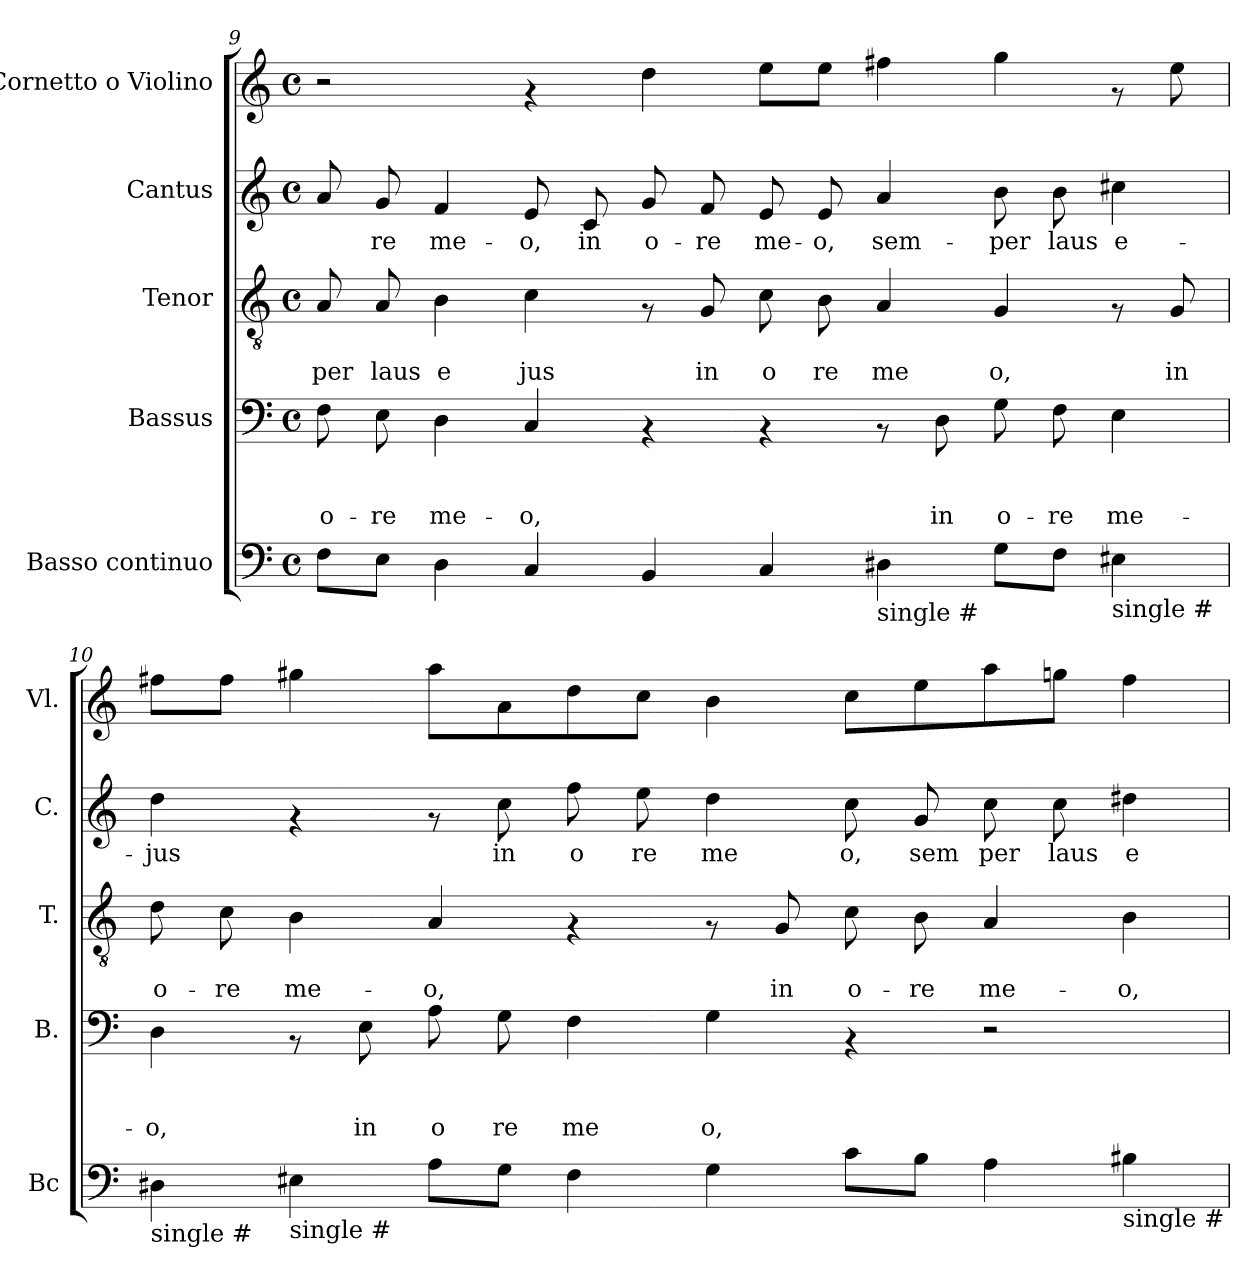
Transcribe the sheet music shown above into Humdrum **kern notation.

**kern	**kern	**text	**text	**text	**kern	**text	**text	**kern	**text	**kern
*part5	*part4	*part4	*part4	*part4	*part3	*part3	*part3	*part2	*part2	*part1
*staff5	*staff4	*staff4	*staff4	*staff4	*staff3	*staff3	*staff3	*staff2	*staff2	*staff1
*I"Basso continuo	*I"Bassus	*	*	*	*I"Tenor	*	*	*I"Cantus	*	*I"Cornetto o Violino
*I'Bc	*I'B.	*	*	*	*I'T.	*	*	*I'C.	*	*I'Vl.
*clefF4	*clefF4	*	*	*	*clefGv2	*	*	*clefG2	*	*clefG2
*ITrd7c12	*	*	*	*	*	*	*	*	*	*
*k[]	*k[]	*	*	*	*k[]	*	*	*k[]	*	*k[]
*C:	*C:	*	*	*	*C:	*	*	*C:	*	*C:
*M4/4	*M4/4	*	*	*	*M4/4	*	*	*M4/4	*	*M4/4
*met(c)	*met(c)	*	*	*	*met(c)	*	*	*met(c)	*	*met(c)
=9	=9	=9	=9	=9	=9	=9	=9	=9	=9	=9
!	!	!	!	!LO:LY:b	!	!	!LO:LY:b	!	!	!
8FF\L	8F\	.	.	o-	8A/	.	per	8a/	.	2r
!	!	!	!	!LO:LY:b	!	!	!LO:LY:b	!	!LO:LY:b	!
8EE\J	8E\	.	.	-re	8A/	.	laus	8g/	-re	.
!	!	!	!	!LO:LY:b	!	!	!LO:LY:b	!	!LO:LY:b	!
4DD\	4D\	.	.	me-	4B\	.	e	4f/	me-	.
!	!	!	!	!LO:LY:b	!	!	!LO:LY:b	!	!LO:LY:b	!
4CC/	4C/	.	.	-o,	4c\	.	jus	8e/	-o,	4rf
!	!	!	!	!	!	!	!	!	!LO:LY:b	!
.	.	.	.	.	.	.	.	8c/	in	.
!	!	!	!	!	!	!	!	!	!LO:LY:b	!
4BBB/	4rAA	.	.	.	8rF	.	.	8g/	o-	4dd\
!	!	!	!	!	!	!	!LO:LY:b	!	!LO:LY:b	!
.	.	.	.	.	8G/	.	in	8f/	-re	.
!	!	!	!	!	!	!	!LO:LY:b	!	!LO:LY:b	!
4CC/	4rAA	.	.	.	8c\	.	o	8e/	me-	8ee\L
!	!	!	!	!	!	!	!LO:LY:b	!	!LO:LY:b	!
.	.	.	.	.	8B\	.	re	8e/	-o,	8ee\J
!LO:TX:b:t=single #	!	!	!	!	!	!	!	!	!	!
!	!	!	!	!	!	!	!LO:LY:b	!	!LO:LY:b	!
4DD#\	8rAA	.	.	.	4A/	.	me	4a/	sem-	4ff#X\
!	!	!	!	!LO:LY:b	!	!	!	!	!	!
.	8D\	.	.	in	.	.	.	.	.	.
!	!	!	!	!LO:LY:b	!	!	!LO:LY:b	!	!LO:LY:b	!
8GG\L	8G\	.	.	o-	4G/	.	o,	8b\	-per	4gg\
!	!	!	!	!LO:LY:b	!	!	!	!	!LO:LY:b	!
8FF\J	8F\	.	.	-re	.	.	.	8b\	laus	.
!LO:TX:b:t=single #	!	!	!	!	!	!	!	!	!	!
!	!	!	!	!LO:LY:b	!	!	!	!	!LO:LY:b	!
4EE#\	4E\	.	.	me-	8rF	.	.	4cc#X\	e-	8rf
!	!	!	!	!	!	!	!LO:LY:b	!	!	!
.	.	.	.	.	8G/	.	in	.	.	8ee\
!!LO:PB:g=z
=10	=10	=10	=10	=10	=10	=10	=10	=10	=10	=10
!LO:TX:b:t=single #	!	!	!	!	!	!	!	!	!	!
!	!	!	!	!LO:LY:b	!	!	!LO:LY:b	!	!LO:LY:b	!
4DD#\	4D\	.	.	-o,	8d\	.	o-	4dd\	-jus	8ff#X\L
!	!	!	!	!	!	!	!LO:LY:b	!	!	!
.	.	.	.	.	8c\	.	-re	.	.	8ff#\J
!LO:TX:b:t=single #	!	!	!	!	!	!	!	!	!	!
!	!	!	!	!	!	!	!LO:LY:b	!	!	!
4EE#\	8rAA	.	.	.	4B\	.	me-	4rf	.	4gg#X\
!	!	!	!	!LO:LY:b	!	!	!	!	!	!
.	8E\	.	.	in	.	.	.	.	.	.
!	!	!	!	!LO:LY:b	!	!	!LO:LY:b	!	!	!
8AA\L	8A\	.	.	o	4A/	.	-o,	8rf	.	8aa\L
!	!	!	!	!LO:LY:b	!	!	!	!	!LO:LY:b	!
8GG\J	8G\	.	.	re	.	.	.	8cc\	in	8a\
!	!	!	!	!LO:LY:b	!	!	!	!	!LO:LY:b	!
4FF\	4F\	.	.	me	4rF	.	.	8ff\	o	8dd\
!	!	!	!	!	!	!	!	!	!LO:LY:b	!
.	.	.	.	.	.	.	.	8ee\	re	8cc\J
!	!	!	!	!LO:LY:b	!	!	!	!	!LO:LY:b	!
4GG\	4G\	.	.	o,	8rF	.	.	4dd\	me	4b\
!	!	!	!	!	!	!	!LO:LY:b	!	!	!
.	.	.	.	.	8G/	.	in	.	.	.
!	!	!	!	!	!	!	!LO:LY:b	!	!LO:LY:b	!
8C\L	4rAA	.	.	.	8c\	.	o-	8cc\	o,	8cc\L
!	!	!	!	!	!	!	!LO:LY:b	!	!LO:LY:b	!
8BB\J	.	.	.	.	8B\	.	-re	8g/	sem	8ee\
!	!	!	!	!	!	!	!LO:LY:b	!	!LO:LY:b	!
4AA\	2r	.	.	.	4A/	.	me-	8cc\	per	8aa\
!	!	!	!	!	!	!	!	!	!LO:LY:b	!
.	.	.	.	.	.	.	.	8cc\	laus	8ggn\J
!LO:TX:b:t=single #	!	!	!	!	!	!	!	!	!	!
!	!	!	!	!	!	!	!LO:LY:b	!	!LO:LY:b	!
4BB#\	.	.	.	.	4B\	.	-o,	4dd#X\	e	4ff#\
=	=	=	=	=	=	=	=	=	=	=
*-	*-	*-	*-	*-	*-	*-	*-	*-	*-	*-
